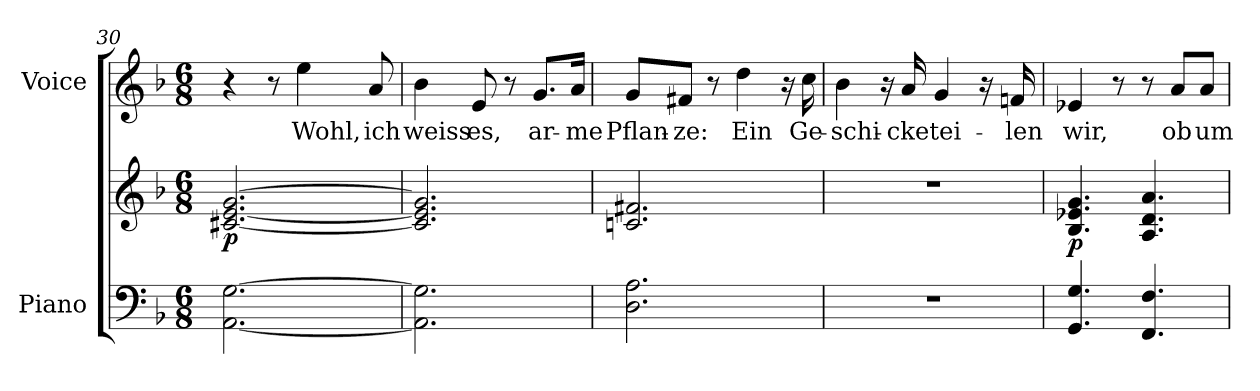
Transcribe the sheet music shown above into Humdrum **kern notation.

**kern	**kern	**dynam	**kern	**text
*part2	*part2	*part2	*part1	*part1
*staff3	*staff2	*staff2/3	*staff1	*staff1
*I"Piano	*	*	*I"Voice	*
*I'Pno	*	*	*	*
*clefF4	*clefG2	*	*clefG2	*
*k[b-]	*k[b-]	*	*k[b-]	*
*M6/8	*M6/8	*	*M6/8	*
=30	=30	=30	=30	=30
!	!	!LO:DY:b	!	!
[2.AA\ [2.G\	[2.c#X/ [2.e/ [2.g/	p	4r	.
.	.	.	8r	.
!	!	!	!	!LO:LY:b
.	.	.	4ee\	Wohl,
!	!	!	!	!LO:LY:b
.	.	.	8a/	ich
=31	=31	=31	=31	=31
!	!	!	!	!LO:LY:b
2.AA\] 2.G\]	2.c#/] 2.e/] 2.g/]	.	4b-\	weiss
!	!	!	!	!LO:LY:b
.	.	.	8e/	es,
.	.	.	8r	.
!	!	!	!	!LO:LY:b
.	.	.	8.g/L	ar-
!	!	!	!	!LO:LY:b
.	.	.	16a/Jk	-me
=32	=32	=32	=32	=32
!	!	!	!	!LO:LY:b
2.D\ 2.A\	2.cn/ 2.f#X/	.	8g/L	Pflan-
!	!	!	!	!LO:LY:b
.	.	.	8f#X/J	-ze:
.	.	.	8r	.
!	!	!	!	!LO:LY:b
.	.	.	4dd\	Ein
.	.	.	16r	.
!	!	!	!	!LO:LY:b
.	.	.	16cc\	Ge-
=33	=33	=33	=33	=33
!	!	!	!	!LO:LY:b
2.r	2.r	.	4b-\	schi-
.	.	.	16r	.
!	!	!	!	!LO:LY:b
.	.	.	16a/	-cke
!	!	!	!	!LO:LY:b
.	.	.	4g/	tei-
.	.	.	16r	.
!	!	!	!	!LO:LY:b
.	.	.	16fn/	-len
!!LO:LB:g=z
=34	=34	=34	=34	=34
!	!	!LO:DY:b	!	!LO:LY:b
4.GG/ 4.G/	4.B-/ 4.e-X/ 4.g/	p	4e-X/	wir,
.	.	.	8r	.
4.FF/ 4.F/	4.A/ 4.d/ 4.a/	.	8r	.
!	!	!	!	!LO:LY:b
.	.	.	8a/L	ob
!	!	!	!	!LO:LY:b
.	.	.	8a/J	um-
=	=	=	=	=
*-	*-	*-	*-	*-
